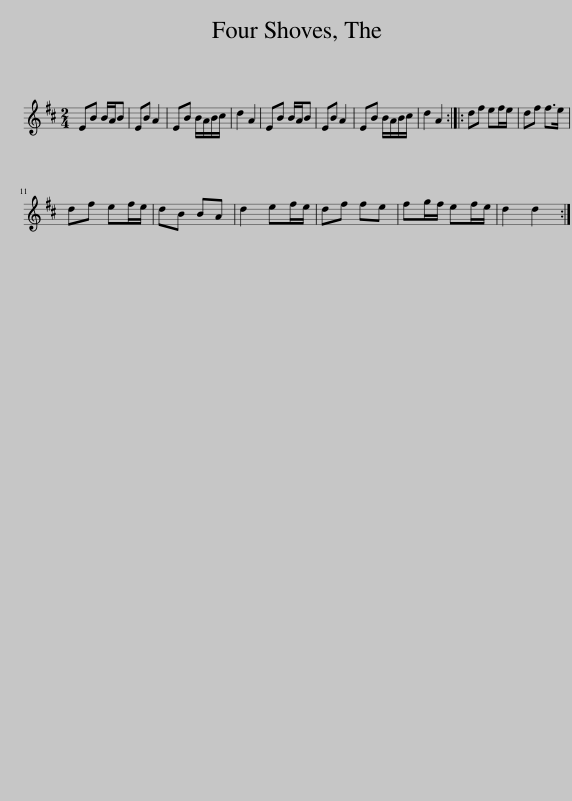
X:1
L:1/8
M:2/4
I:linebreak $
K:D
V:1 treble
V:1
 EB B/A/B | EB A2 | EB B/A/B/c/ | d2 A2 | EB B/A/B | %5
 EB A2 | EB B/A/B/c/ | d2 A2 :: df ef/e/ | df f>e |$ %10
 df ef/e/ | dB BA | d2 ef/e/ | df fe | fg/f/ ef/e/ | %15
 d2 d2 :| %16
